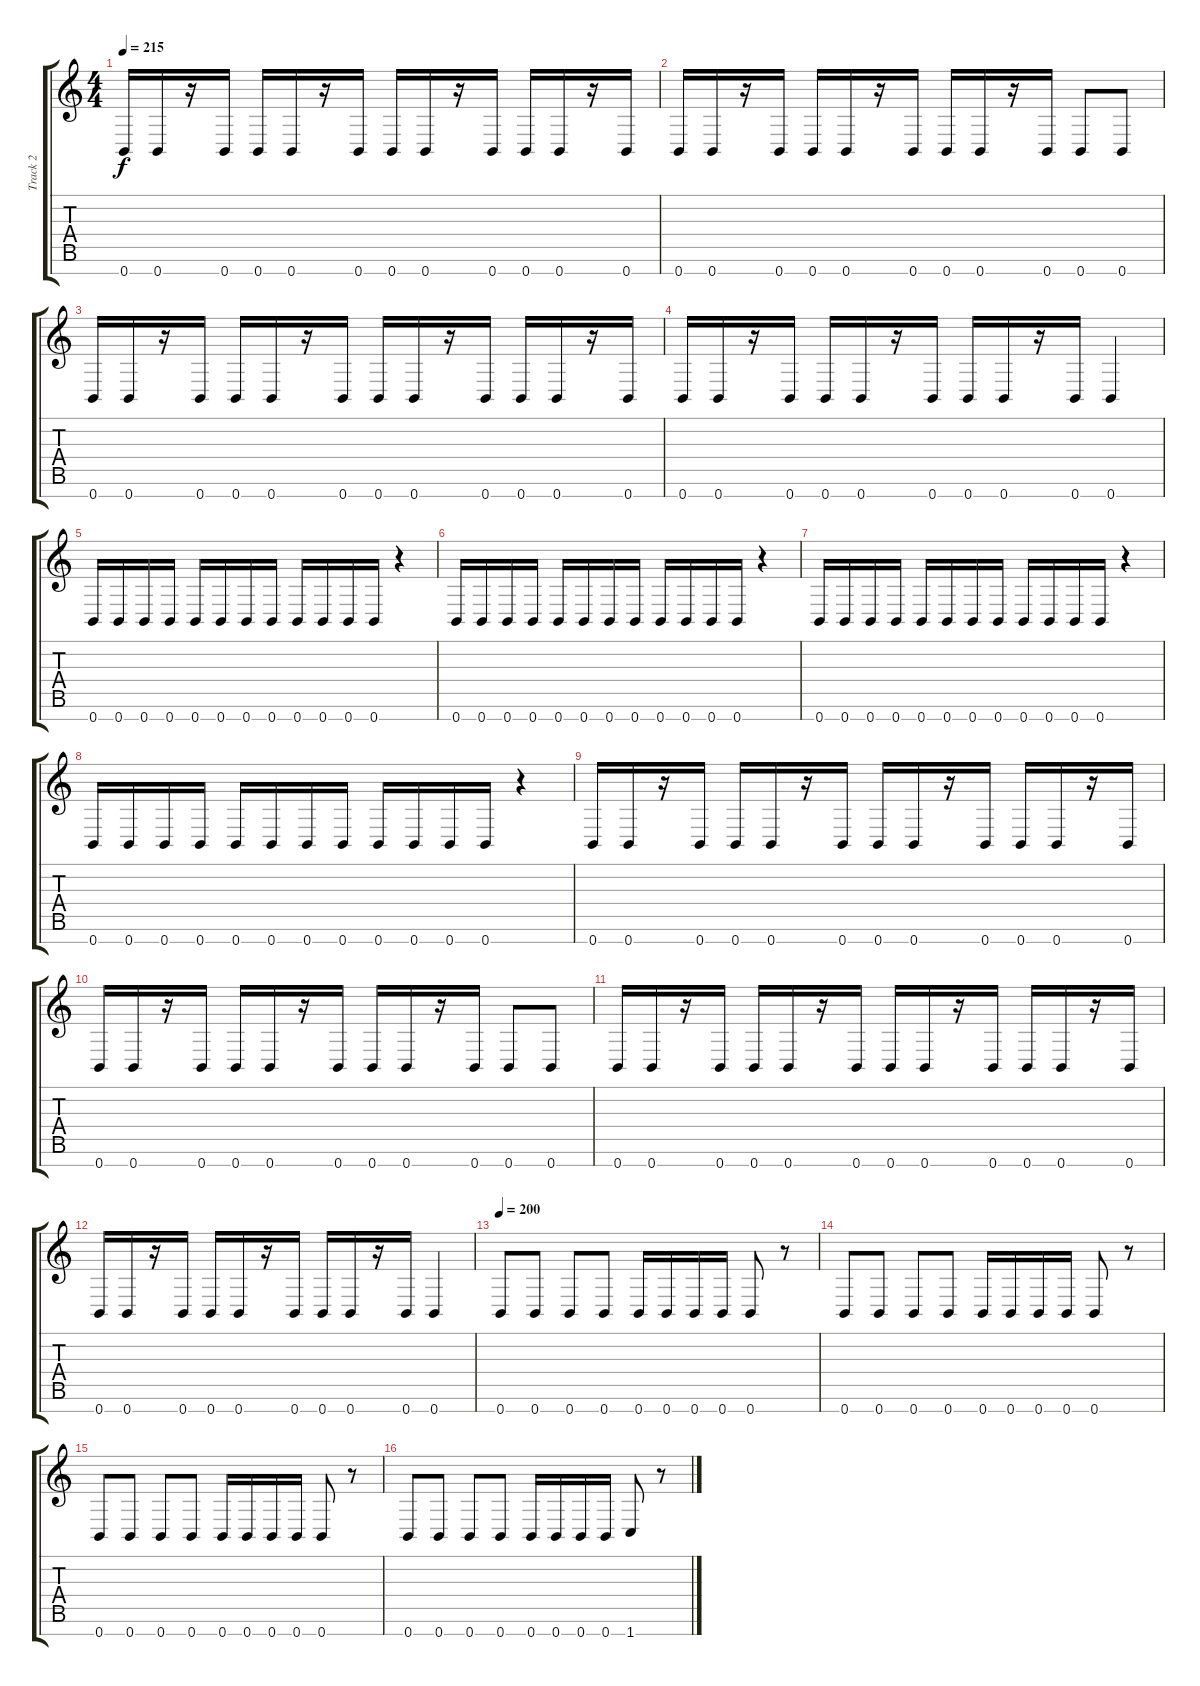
\track ("Track 2" "Track 2") {instrument distortionguitar}
\staff {score tabs}
\tuning (E4 B3 G3 D3 A2 E2 B1) {hide}
\ts (4 4)
\tempo 215
\clef g2
\ks c
0.7.16{dy f} 0.7.16 r.16 0.7.16 0.7.16 0.7.16 r.16 0.7.16 0.7.16 0.7.16 r.16 0.7.16 0.7.16 0.7.16 r.16 0.7.16 |
0.7.16 0.7.16 r.16 0.7.16 0.7.16 0.7.16 r.16 0.7.16 0.7.16 0.7.16 r.16 0.7.16 0.7.8 0.7.8 |
0.7.16 0.7.16 r.16 0.7.16 0.7.16 0.7.16 r.16 0.7.16 0.7.16 0.7.16 r.16 0.7.16 0.7.16 0.7.16 r.16 0.7.16 |
0.7.16 0.7.16 r.16 0.7.16 0.7.16 0.7.16 r.16 0.7.16 0.7.16 0.7.16 r.16 0.7.16 0.7.4 |
0.7.16 0.7.16 0.7.16 0.7.16 0.7.16 0.7.16 0.7.16 0.7.16 0.7.16 0.7.16 0.7.16 0.7.16 r.4 |
0.7.16 0.7.16 0.7.16 0.7.16 0.7.16 0.7.16 0.7.16 0.7.16 0.7.16 0.7.16 0.7.16 0.7.16 r.4 |
0.7.16 0.7.16 0.7.16 0.7.16 0.7.16 0.7.16 0.7.16 0.7.16 0.7.16 0.7.16 0.7.16 0.7.16 r.4 |
0.7.16 0.7.16 0.7.16 0.7.16 0.7.16 0.7.16 0.7.16 0.7.16 0.7.16 0.7.16 0.7.16 0.7.16 r.4 |
0.7.16 0.7.16 r.16 0.7.16 0.7.16 0.7.16 r.16 0.7.16 0.7.16 0.7.16 r.16 0.7.16 0.7.16 0.7.16 r.16 0.7.16 |
0.7.16 0.7.16 r.16 0.7.16 0.7.16 0.7.16 r.16 0.7.16 0.7.16 0.7.16 r.16 0.7.16 0.7.8 0.7.8 |
0.7.16 0.7.16 r.16 0.7.16 0.7.16 0.7.16 r.16 0.7.16 0.7.16 0.7.16 r.16 0.7.16 0.7.16 0.7.16 r.16 0.7.16 |
0.7.16 0.7.16 r.16 0.7.16 0.7.16 0.7.16 r.16 0.7.16 0.7.16 0.7.16 r.16 0.7.16 0.7.4 |
\tempo 200
0.7.8 0.7.8 0.7.8 0.7.8 0.7.16 0.7.16 0.7.16 0.7.16 0.7.8 r.8 |
0.7.8 0.7.8 0.7.8 0.7.8 0.7.16 0.7.16 0.7.16 0.7.16 0.7.8 r.8 |
0.7.8 0.7.8 0.7.8 0.7.8 0.7.16 0.7.16 0.7.16 0.7.16 0.7.8 r.8 |
0.7.8 0.7.8 0.7.8 0.7.8 0.7.16 0.7.16 0.7.16 0.7.16 1.7.8 r.8
